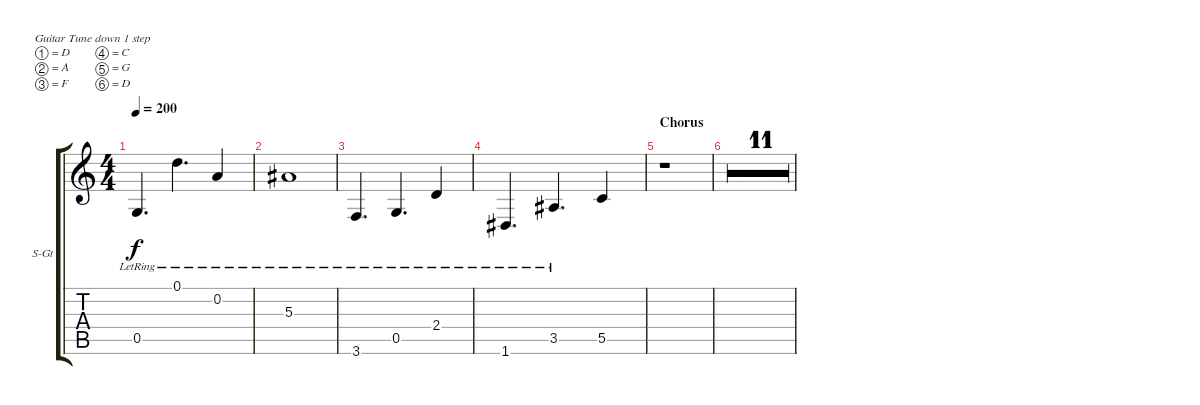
\bracketExtendMode groupsimilarinstruments
\firstSystemTrackNameOrientation horizontal
\otherSystemsTrackNameOrientation horizontal
\track ("Fills" "S-Gt") {multiBarRest instrument acousticguitarsteel}
\staff {score tabs}
\tuning (D4 A3 F3 C3 G2 D2)
\ts (4 4)
\tempo 200
\clef g2
\scale
0.183709
\ks c
0.5{lr}.4{d dy f} 0.1{lr}.4{d} 0.2{lr}.4 |
\scale
0.105719 5.3{lr}.1 |
\scale
0.183709 3.6{lr}.4{d} 0.5{lr}.4{d} 2.4{lr}.4 |
\scale
0.149263 1.6{lr}.4{d} 3.5{lr}.4{d} 5.5.4 |
\section ("" "Chorus")
\scale
0.140007 r.1 |
\scale 0
r.1 |
\scale 0
r.1 |
\scale 0
r.1 |
\scale 0
r.1 |
\scale 0
r.1 |
\scale 0
r.1 |
\scale 0
r.1 |
\scale 0
r.1 |
\scale 0
r.1 |
\scale 0
r.1 |
\scale 0
r.1
